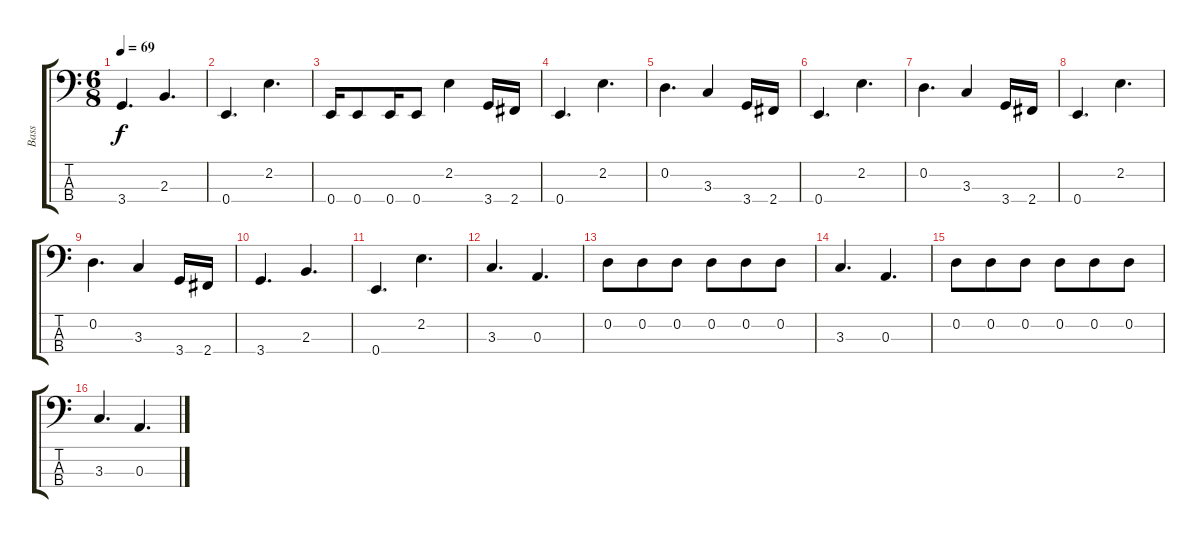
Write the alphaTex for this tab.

\track ("Bass" "Bass") {instrument electricbasspick}
\staff {score tabs}
\tuning (G2 D2 A1 E1) {hide}
\ts (6 8)
\tempo 69
\clef f4
\ks c
3.4.4{d dy f} 2.3.4{d} |
0.4.4{d} 2.2.4{d} |
0.4.16 0.4.8 0.4.16 0.4.8 2.2.4 3.4.16 2.4.16 |
0.4.4{d} 2.2.4{d} |
0.2.4{d} 3.3.4 3.4.16 2.4.16 |
0.4.4{d} 2.2.4{d} |
0.2.4{d} 3.3.4 3.4.16 2.4.16 |
0.4.4{d} 2.2.4{d} |
0.2.4{d} 3.3.4 3.4.16 2.4.16 |
3.4.4{d} 2.3.4{d} |
0.4.4{d} 2.2.4{d} |
3.3.4{d} 0.3.4{d} |
0.2.8 0.2.8 0.2.8 0.2.8 0.2.8 0.2.8 |
3.3.4{d} 0.3.4{d} |
0.2.8 0.2.8 0.2.8 0.2.8 0.2.8 0.2.8 |
3.3.4{d} 0.3.4{d}
